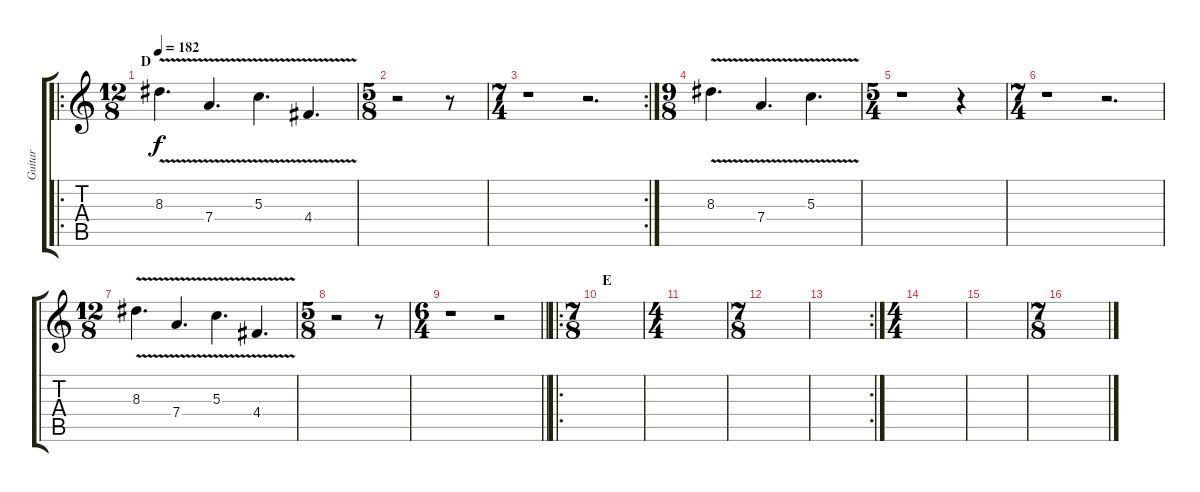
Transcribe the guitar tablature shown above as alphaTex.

\track ("Guitar" "Guitar") {instrument distortionguitar}
\staff {score tabs}
\tuning (E4 B3 G3 D3 A2 E2) {hide}
\ro
\ts (12 8)
\section ("" "D")
\tempo 182
\clef g2
\ks c
8.3{v}.4{d dy f} 7.4{v}.4{d} 5.3{v}.4{d} 4.4{v}.4{d} |
\ts (5 8)
r.2 r.8 |
\rc 2
\ts (7 4)
r.1 r.2{d} |
\ts (9 8)
8.3{v}.4{d} 7.4{v}.4{d} 5.3{v}.4{d} |
\ts (5 4)
r.1 r.4 |
\ts (7 4)
r.1 r.2{d} |
\ts (12 8)
8.3{v}.4{d} 7.4{v}.4{d} 5.3{v}.4{d} 4.4{v}.4{d} |
\ts (5 8)
r.2 r.8 |
\ts (6 4)
\barLineRight lightlight
r.1 r.2 |
\ro
\ts (7 8)
\section ("" "E")
|
\ts (4 4)
|
\ts (7 8)
|
\rc 2
|
\ts (4 4)
|
|
\ts (7 8)
